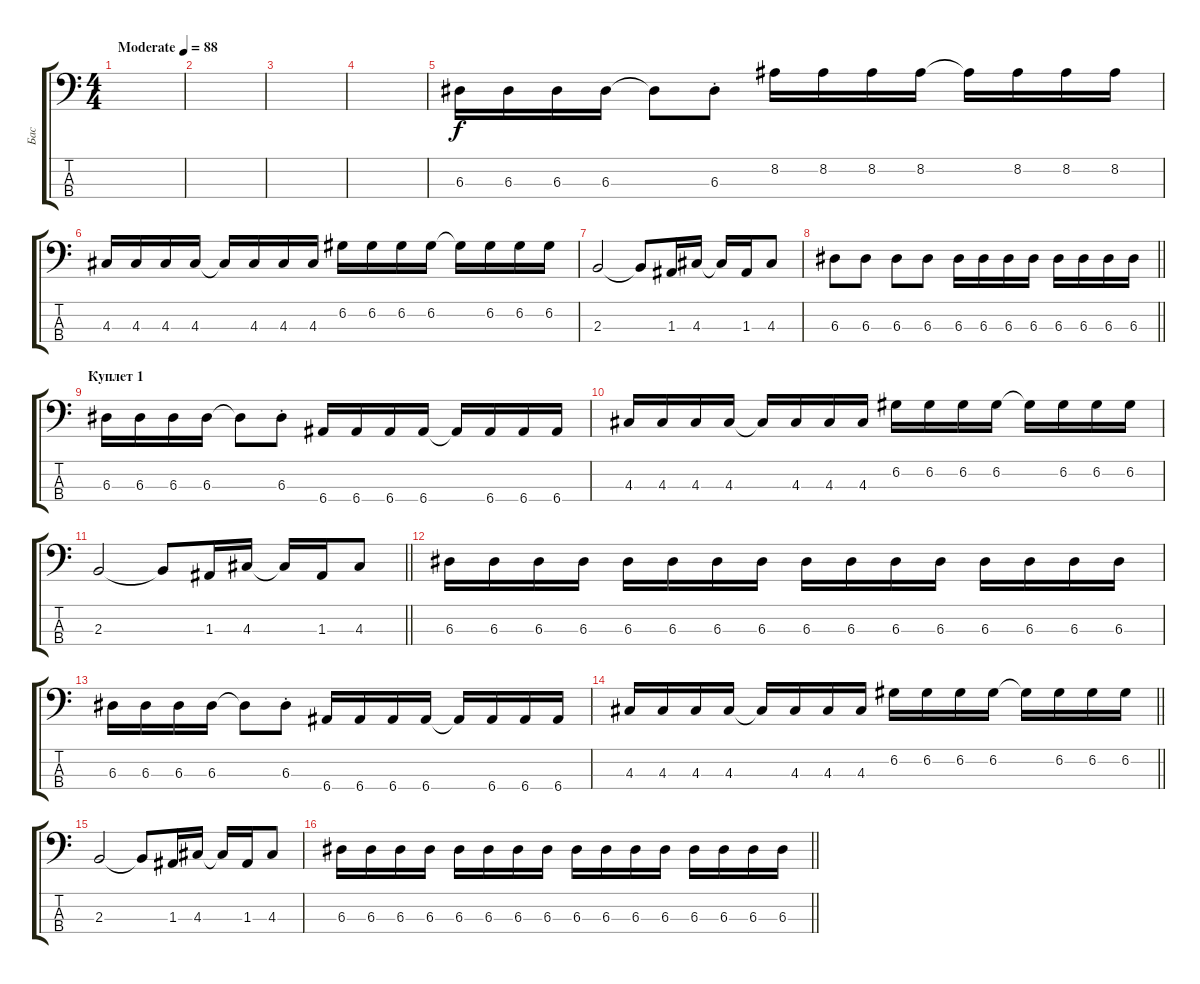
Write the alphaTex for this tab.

\track ("Бас" "Бас") {instrument electricbasspick}
\staff {score tabs}
\tuning (G2 D2 A1 E1) {hide}
\ts (4 4)
\tempo (88 "Moderate")
\clef f4
\ks c
|
|
|
|
6.3.16 6.3.16 6.3.16 6.3.16 6.3{t}.8 6.3{st}.8 8.2.16 8.2.16 8.2.16 8.2.16 8.2{t}.16 8.2.16 8.2.16 8.2.16 |
4.3.16 4.3.16 4.3.16 4.3.16 4.3{t}.16 4.3.16 4.3.16 4.3.16 6.2.16 6.2.16 6.2.16 6.2.16 6.2{t}.16 6.2.16 6.2.16 6.2.16 |
2.3.2 2.3{t}.8 1.3.16 4.3.16 4.3{t}.16 1.3.16 4.3.8 |
\barLineRight lightlight
6.3.8 6.3.8 6.3.8 6.3.8 6.3.16 6.3.16 6.3.16 6.3.16 6.3.16 6.3.16 6.3.16 6.3.16 |
\section ("" "Куплет 1")
6.3.16 6.3.16 6.3.16 6.3.16 6.3{t}.8 6.3{st}.8 6.4.16 6.4.16 6.4.16 6.4.16 6.4{t}.16 6.4.16 6.4.16 6.4.16 |
4.3.16 4.3.16 4.3.16 4.3.16 4.3{t}.16 4.3.16 4.3.16 4.3.16 6.2.16 6.2.16 6.2.16 6.2.16 6.2{t}.16 6.2.16 6.2.16 6.2.16 |
\barLineRight lightlight
2.3.2 2.3{t}.8 1.3.16 4.3.16 4.3{t}.16 1.3.16 4.3.8 |
6.3.16 6.3.16 6.3.16 6.3.16 6.3.16 6.3.16 6.3.16 6.3.16 6.3.16 6.3.16 6.3.16 6.3.16 6.3.16 6.3.16 6.3.16 6.3.16 |
6.3.16 6.3.16 6.3.16 6.3.16 6.3{t}.8 6.3{st}.8 6.4.16 6.4.16 6.4.16 6.4.16 6.4{t}.16 6.4.16 6.4.16 6.4.16 |
\barLineRight lightlight
4.3.16 4.3.16 4.3.16 4.3.16 4.3{t}.16 4.3.16 4.3.16 4.3.16 6.2.16 6.2.16 6.2.16 6.2.16 6.2{t}.16 6.2.16 6.2.16 6.2.16 |
2.3.2 2.3{t}.8 1.3.16 4.3.16 4.3{t}.16 1.3.16 4.3.8 |
\barLineRight lightlight
6.3.16 6.3.16 6.3.16 6.3.16 6.3.16 6.3.16 6.3.16 6.3.16 6.3.16 6.3.16 6.3.16 6.3.16 6.3.16 6.3.16 6.3.16 6.3.16
